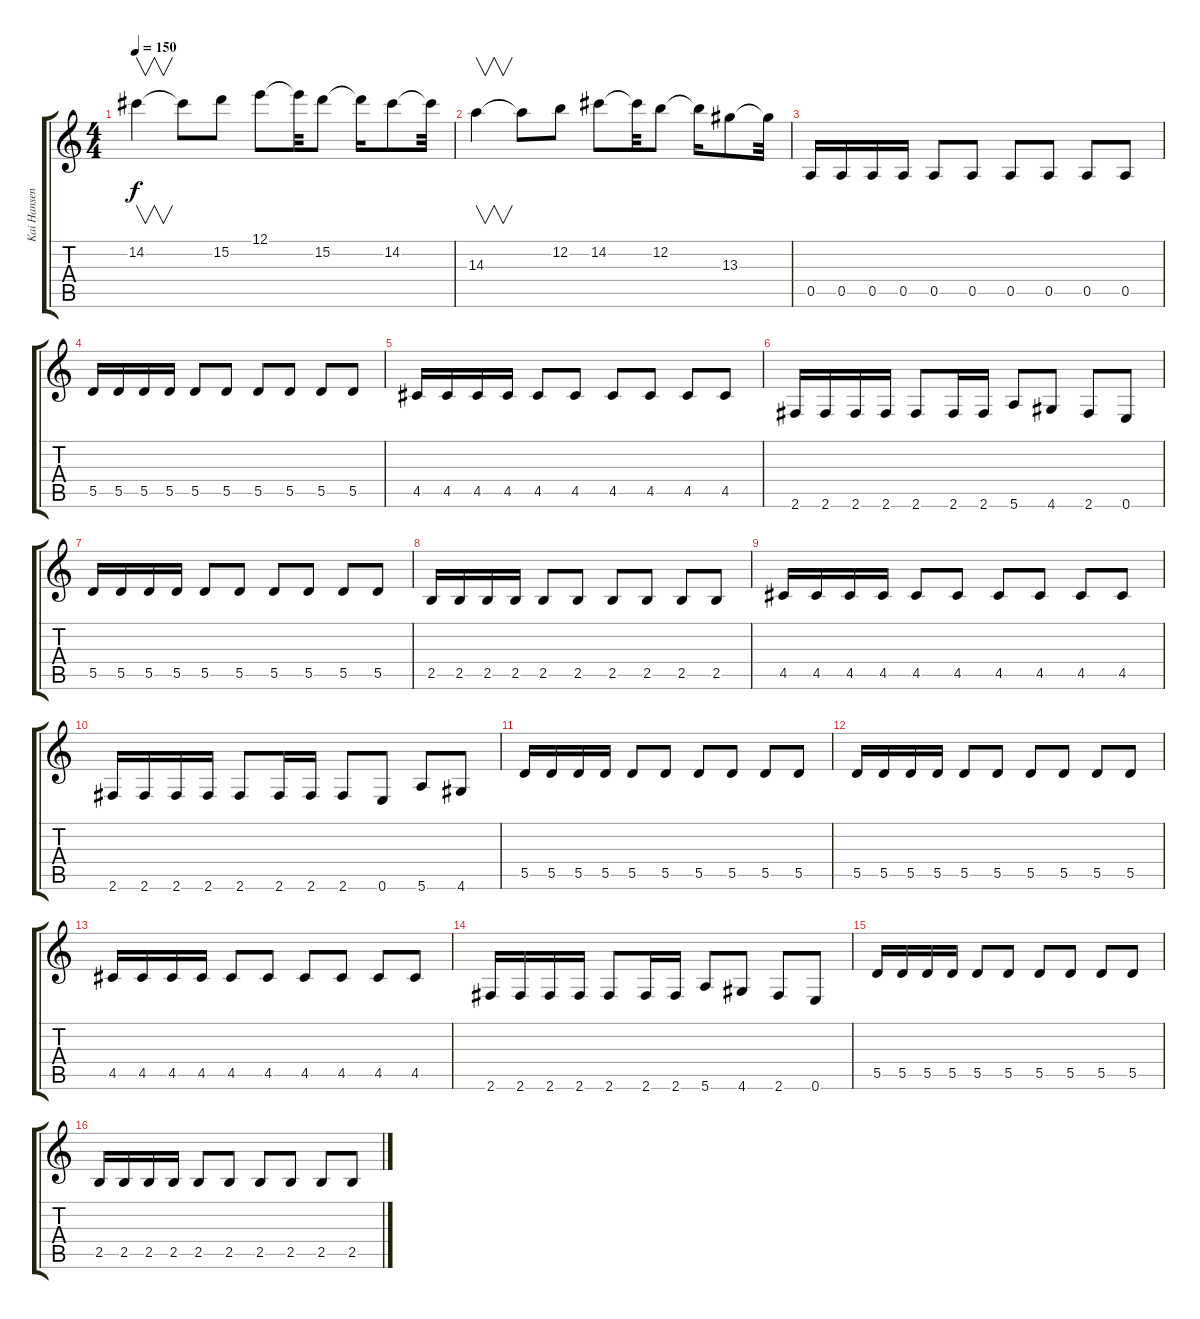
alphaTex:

\track ("Kai Hansen" "Kai Hansen") {instrument distortionguitar}
\staff {score tabs}
\tuning (E4 B3 G3 D3 A2 E2) {hide}
\ts (4 4)
\tempo 150
\clef g2
\ks c
14.2.4{v dy f} 14.2{t}.8 15.2.8 12.1.8 12.1{t}.32 15.2.8 15.2{t}.16 14.2.8 14.2{t}.32 |
14.3.4{v} 14.3{t}.8 12.2.8 14.2.8 14.2{t}.32 12.2.8 12.2{t}.16 13.3.8 13.3{t}.32 |
0.5.16 0.5.16 0.5.16 0.5.16 0.5.8 0.5.8 0.5.8 0.5.8 0.5.8 0.5.8 |
5.5.16 5.5.16 5.5.16 5.5.16 5.5.8 5.5.8 5.5.8 5.5.8 5.5.8 5.5.8 |
4.5.16 4.5.16 4.5.16 4.5.16 4.5.8 4.5.8 4.5.8 4.5.8 4.5.8 4.5.8 |
2.6.16 2.6.16 2.6.16 2.6.16 2.6.8 2.6.16 2.6.16 5.6.8 4.6.8 2.6.8 0.6.8 |
5.5.16 5.5.16 5.5.16 5.5.16 5.5.8 5.5.8 5.5.8 5.5.8 5.5.8 5.5.8 |
2.5.16 2.5.16 2.5.16 2.5.16 2.5.8 2.5.8 2.5.8 2.5.8 2.5.8 2.5.8 |
4.5.16 4.5.16 4.5.16 4.5.16 4.5.8 4.5.8 4.5.8 4.5.8 4.5.8 4.5.8 |
2.6.16 2.6.16 2.6.16 2.6.16 2.6.8 2.6.16 2.6.16 2.6.8 0.6.8 5.6.8 4.6.8 |
5.5.16 5.5.16 5.5.16 5.5.16 5.5.8 5.5.8 5.5.8 5.5.8 5.5.8 5.5.8 |
5.5.16 5.5.16 5.5.16 5.5.16 5.5.8 5.5.8 5.5.8 5.5.8 5.5.8 5.5.8 |
4.5.16 4.5.16 4.5.16 4.5.16 4.5.8 4.5.8 4.5.8 4.5.8 4.5.8 4.5.8 |
2.6.16 2.6.16 2.6.16 2.6.16 2.6.8 2.6.16 2.6.16 5.6.8 4.6.8 2.6.8 0.6.8 |
5.5.16 5.5.16 5.5.16 5.5.16 5.5.8 5.5.8 5.5.8 5.5.8 5.5.8 5.5.8 |
2.5.16 2.5.16 2.5.16 2.5.16 2.5.8 2.5.8 2.5.8 2.5.8 2.5.8 2.5.8
